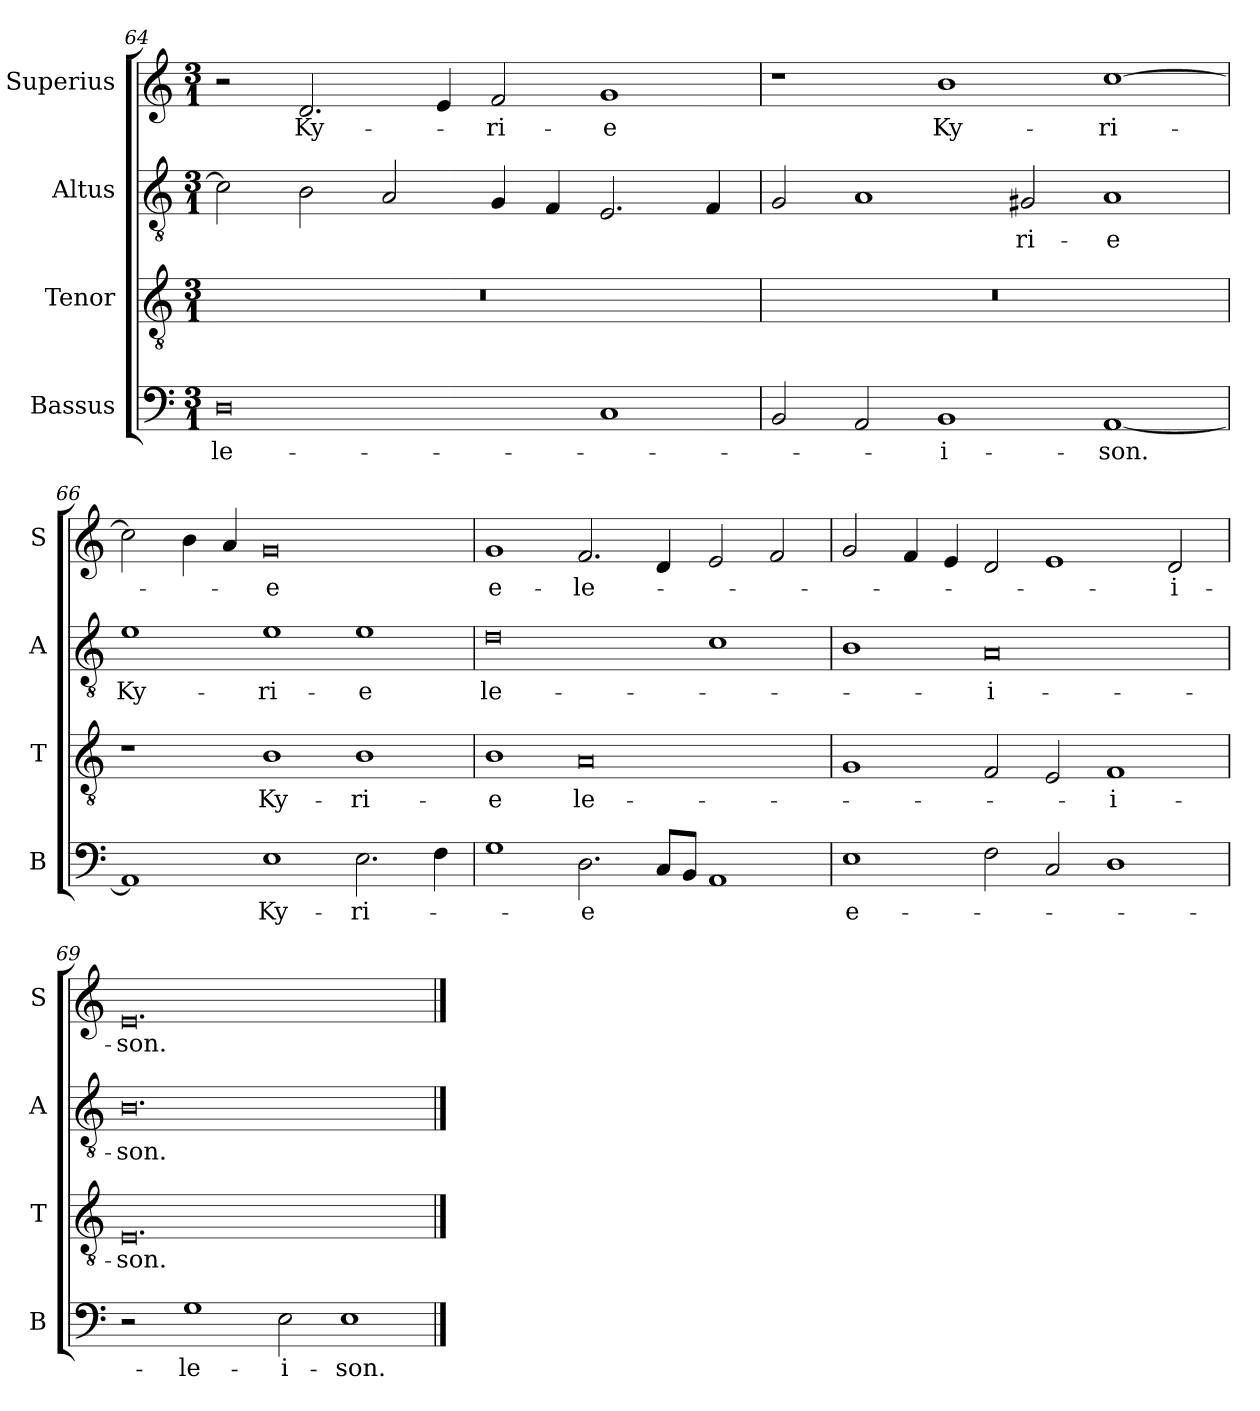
**kern	**text	**kern	**text	**kern	**text	**kern	**text
*part4	*part4	*part3	*part3	*part2	*part2	*part1	*part1
*staff4	*staff4	*staff3	*staff3	*staff2	*staff2	*staff1	*staff1
*I"Bassus	*	*I"Tenor	*	*I"Altus	*	*I"Superius	*
*I'B	*	*I'T	*	*I'A	*	*I'S	*
*clefF4	*	*clefGv2	*	*clefGv2	*	*clefG2	*
*k[]	*	*k[]	*	*k[]	*	*k[]	*
*M3/1	*	*M3/1	*	*M3/1	*	*M3/1	*
=64	=64	=64	=64	=64	=64	=64	=64
0D	le-	0.r	.	2c\]	.	2r	.
.	.	.	.	2B\	.	2.d/	Ky-
.	.	.	.	2A/	.	.	.
.	.	.	.	.	.	4e/	.
.	.	.	.	4G/	.	2f/	-ri-
.	.	.	.	4F/	.	.	.
1C	.	.	.	2.E/	.	1g	-e
.	.	.	.	4F/	.	.	.
=65	=65	=65	=65	=65	=65	=65	=65
2BB/	.	0.r	.	2G/	.	1r	.
2AA/	.	.	.	1A	.	.	.
1BB	-i-	.	.	.	.	1b	Ky-
.	.	.	.	2G#X/	-ri-	.	.
[1AA	-son.	.	.	1A	-e	[1cc	-ri-
=66	=66	=66	=66	=66	=66	=66	=66
1AA]	.	1r	.	1e	Ky-	2cc\]	.
.	.	.	.	.	.	4b\	.
.	.	.	.	.	.	4a/	.
1E	Ky-	1B	Ky-	1e	-ri-	0g	-e
2.E\	-ri-	1B	-ri-	1e	-e	.	.
4F\	.	.	.	.	.	.	.
=67	=67	=67	=67	=67	=67	=67	=67
1G	.	1B	-e	0d	le-	1g	e-
2.D\	-e	0A	le-	.	.	2.f/	-le-
8C/L	.	.	.	.	.	4d/	.
8BB/J	.	.	.	.	.	.	.
1AA	.	.	.	1c	.	2e/	.
.	.	.	.	.	.	2f/	.
=68	=68	=68	=68	=68	=68	=68	=68
1E	e-	1G	.	1B	.	2g/	.
.	.	.	.	.	.	4f/	.
.	.	.	.	.	.	4e/	.
2F\	.	2F/	.	0A	-i-	2d/	.
2C/	.	2E/	.	.	.	1e	.
1D	.	1F	-i-	.	.	.	.
.	.	.	.	.	.	2d/	-i-
=69	=69	=69	=69	=69	=69	=69	=69
2r	.	0.E	-son.	0.B	-son.	0.e	-son.
1G	-le-	.	.	.	.	.	.
2E\	-i-	.	.	.	.	.	.
1E	-son.	.	.	.	.	.	.
==	==	==	==	==	==	==	==
*-	*-	*-	*-	*-	*-	*-	*-
